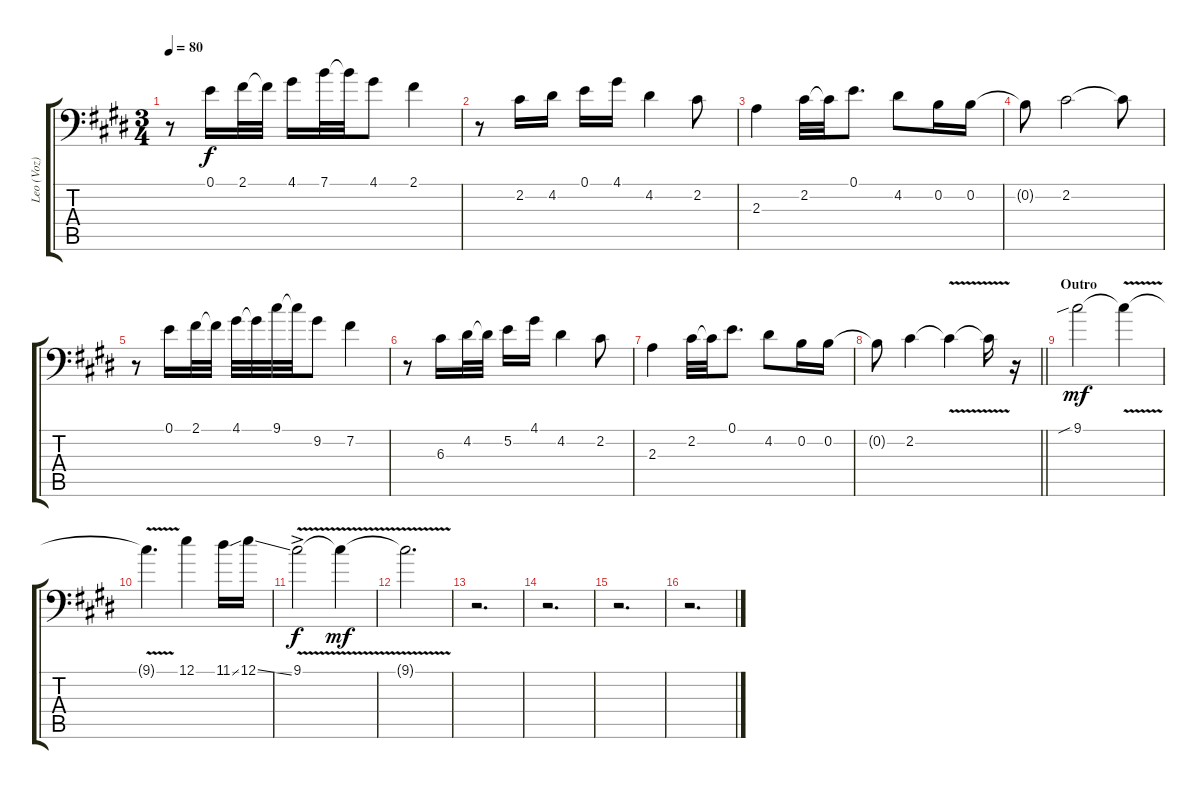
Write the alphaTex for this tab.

\track ("Leo (Voz)" "Leo (Voz)") {instrument tenorsax}
\staff {score tabs}
\tuning (E4 B3 G3 D3 A2 D1) {hide}
\ts (3 4)
\tempo 80
\clef f4
\ks c#minor
r.8{dy f} 0.1.16 2.1.32 2.1{t}.32 4.1.16 7.1.32 7.1{t}.32 4.1.8 2.1.4 |
r.8 2.2.16 4.2.16 0.1.16 4.1.16 4.2.4 2.2.8 |
2.3.4 2.2.32 2.2{t}.32 0.1.8{d} 4.2.8 0.2.16 0.2.16 |
0.2{t}.8 2.2.2 2.2{t}.8 |
r.8 0.1.16{volume 16 instrument tenorsax} 2.1.32 2.1{t}.32 4.1.32 4.1{t}.32 9.1.32 9.1{t}.32 9.2.8 7.2.4 |
r.8 6.3.16 4.2.32 4.2{t}.32 5.2.16 4.1.16 4.2.4 2.2.8 |
2.3.4 2.2.32 2.2{t}.32 0.1.8{d} 4.2.8 0.2.16 0.2.16 |
\barLineRight lightlight
0.2{t}.8 2.2.4 2.2{v t}.4 2.2{t}.16 r.16 |
\section ("" "Outro")
9.1{sib}.2{dy mf} 9.1{v t}.4 |
9.1{t}.4{d} 12.1.4 11.1{ss}.16 12.1{ss}.16 |
9.1{v ac}.2{dy f} 9.1{v t}.4{dy mf} |
9.1{t}.2{d} |
r.2{d} |
r.2{d} |
r.2{d} |
r.2{d}
